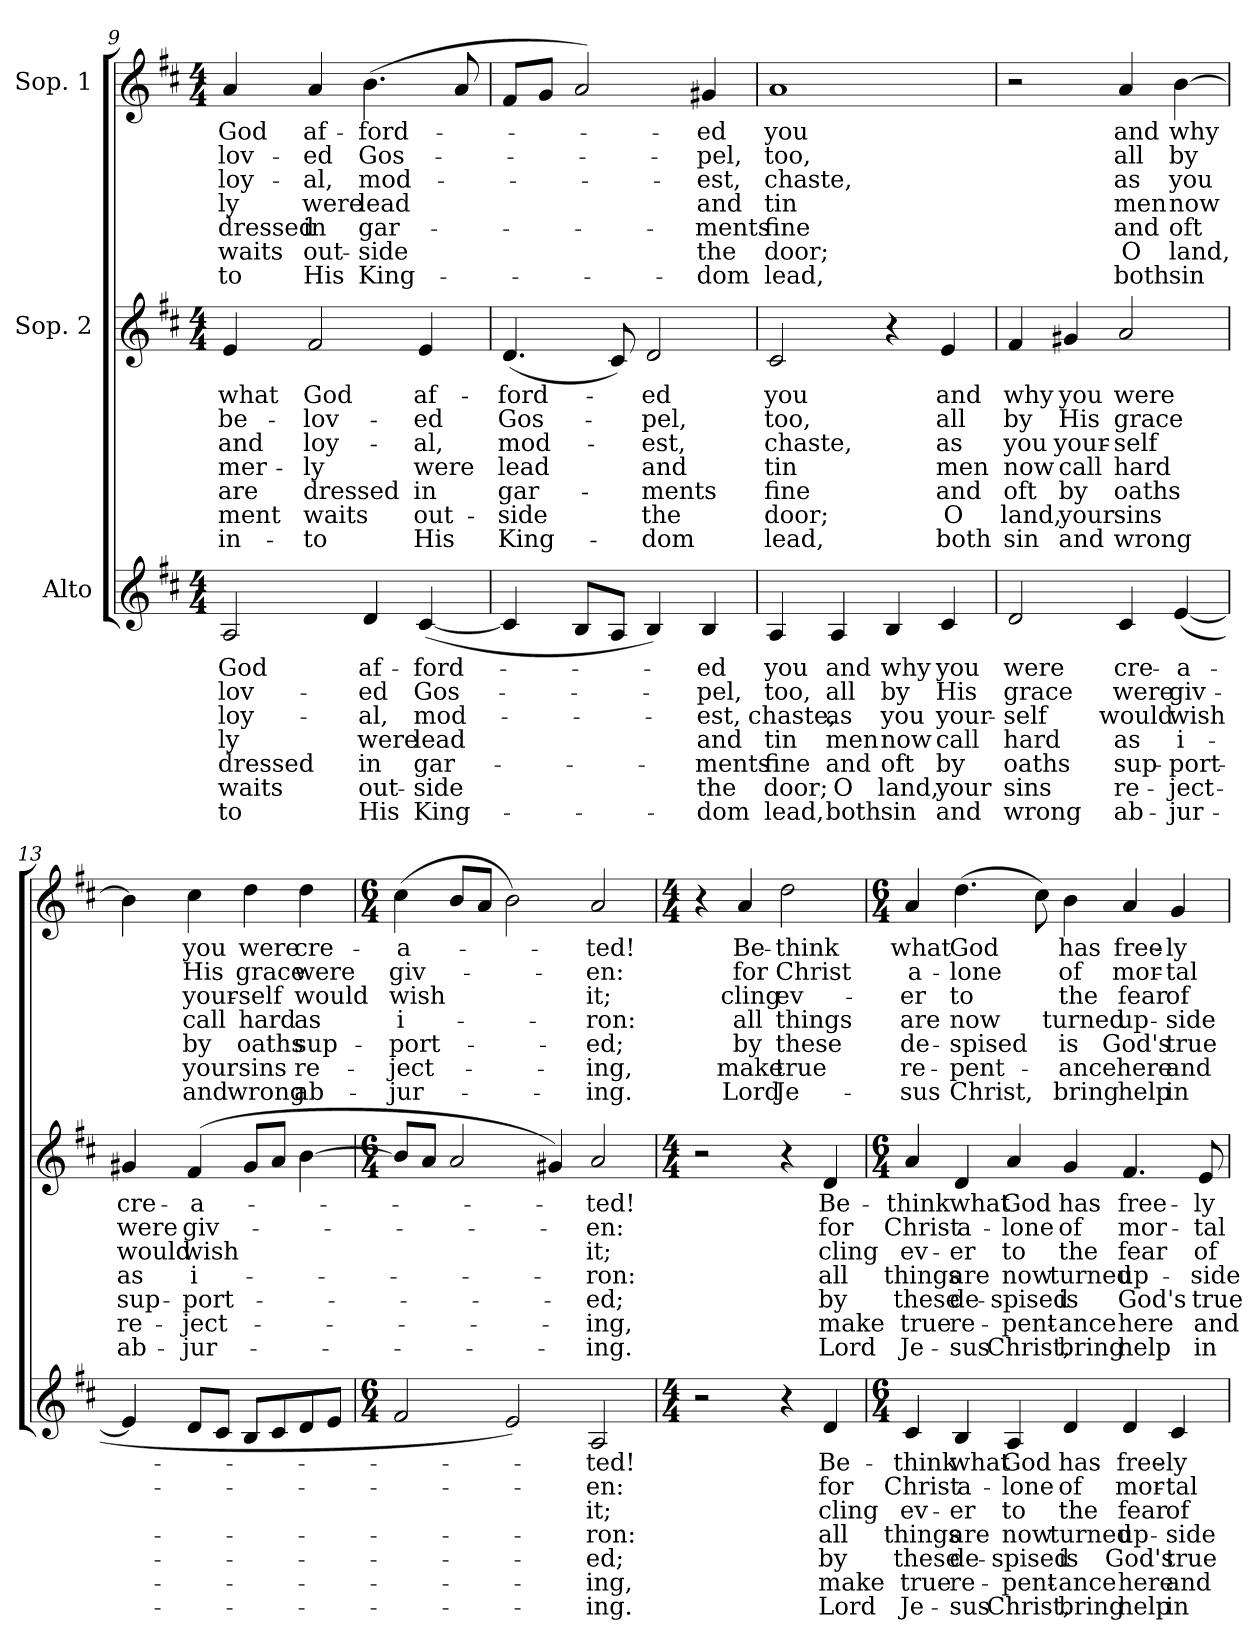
**kern	**text	**text	**text	**text	**text	**text	**text	**kern	**text	**text	**text	**text	**text	**text	**text	**kern	**text	**text	**text	**text	**text	**text	**text
*part3	*part3	*part3	*part3	*part3	*part3	*part3	*part3	*part2	*part2	*part2	*part2	*part2	*part2	*part2	*part2	*part1	*part1	*part1	*part1	*part1	*part1	*part1	*part1
*staff3	*staff3	*staff3	*staff3	*staff3	*staff3	*staff3	*staff3	*staff2	*staff2	*staff2	*staff2	*staff2	*staff2	*staff2	*staff2	*staff1	*staff1	*staff1	*staff1	*staff1	*staff1	*staff1	*staff1
*I"Alto	*	*	*	*	*	*	*	*I"Sop. 2	*	*	*	*	*	*	*	*I"Sop. 1	*	*	*	*	*	*	*
*clefG2	*	*	*	*	*	*	*	*clefG2	*	*	*	*	*	*	*	*clefG2	*	*	*	*	*	*	*
*k[f#c#]	*	*	*	*	*	*	*	*k[f#c#]	*	*	*	*	*	*	*	*k[f#c#]	*	*	*	*	*	*	*
*D:	*	*	*	*	*	*	*	*D:	*	*	*	*	*	*	*	*D:	*	*	*	*	*	*	*
*M4/4	*	*	*	*	*	*	*	*M4/4	*	*	*	*	*	*	*	*M4/4	*	*	*	*	*	*	*
=9	=9	=9	=9	=9	=9	=9	=9	=9	=9	=9	=9	=9	=9	=9	=9	=9	=9	=9	=9	=9	=9	=9	=9
!	!LO:LY:b	!LO:LY:b	!LO:LY:b	!LO:LY:b	!LO:LY:b	!LO:LY:b	!LO:LY:b	!	!LO:LY:b	!LO:LY:b	!LO:LY:b	!LO:LY:b	!LO:LY:b	!LO:LY:b	!LO:LY:b	!	!LO:LY:b	!LO:LY:b	!LO:LY:b	!LO:LY:b	!LO:LY:b	!LO:LY:b	!LO:LY:b
2A/	God	-lov-	loy-	-ly	dressed	waits	-to	4e/	what	-be-	and	-mer-	are	-ment	in-	4a/	God	-lov-	loy-	-ly	dressed	waits	-to
!	!	!	!	!	!	!	!	!	!LO:LY:b	!LO:LY:b	!LO:LY:b	!LO:LY:b	!LO:LY:b	!LO:LY:b	!LO:LY:b	!	!LO:LY:b	!LO:LY:b	!LO:LY:b	!LO:LY:b	!LO:LY:b	!LO:LY:b	!LO:LY:b
.	.	.	.	.	.	.	.	2f#/	God	-lov-	loy-	-ly	dressed	waits	-to	4a/	af-	-ed	-al,	were	in	out-	His
!	!LO:LY:b	!LO:LY:b	!LO:LY:b	!LO:LY:b	!LO:LY:b	!LO:LY:b	!LO:LY:b	!	!	!	!	!	!	!	!	!	!LO:LY:b	!LO:LY:b	!LO:LY:b	!LO:LY:b	!LO:LY:b	!LO:LY:b	!LO:LY:b
4d/	af-	-ed	-al,	were	in	out-	His	.	.	.	.	.	.	.	.	(>4.b\	-ford-	Gos-	mod-	lead	gar-	-side	King-
!	!LO:LY:b	!LO:LY:b	!LO:LY:b	!LO:LY:b	!LO:LY:b	!LO:LY:b	!LO:LY:b	!	!LO:LY:b	!LO:LY:b	!LO:LY:b	!LO:LY:b	!LO:LY:b	!LO:LY:b	!LO:LY:b	!	!	!	!	!	!	!	!
(<[4c#/	-ford-	Gos-	mod-	lead	gar-	-side	King-	4e/	af-	-ed	-al,	were	in	out-	His	.	.	.	.	.	.	.	.
.	.	.	.	.	.	.	.	.	.	.	.	.	.	.	.	8a/	.	.	.	.	.	.	.
=10	=10	=10	=10	=10	=10	=10	=10	=10	=10	=10	=10	=10	=10	=10	=10	=10	=10	=10	=10	=10	=10	=10	=10
!	!	!	!	!	!	!	!	!	!LO:LY:b	!LO:LY:b	!LO:LY:b	!LO:LY:b	!LO:LY:b	!LO:LY:b	!LO:LY:b	!	!	!	!	!	!	!	!
4c#/]	.	.	.	.	.	.	.	(<4.d/	-ford-	Gos-	mod-	lead	gar-	-side	King-	8f#/L	.	.	.	.	.	.	.
.	.	.	.	.	.	.	.	.	.	.	.	.	.	.	.	8g/J	.	.	.	.	.	.	.
8B/L	.	.	.	.	.	.	.	.	.	.	.	.	.	.	.	2a/)	.	.	.	.	.	.	.
8A/J	.	.	.	.	.	.	.	8c#/)	.	.	.	.	.	.	.	.	.	.	.	.	.	.	.
!	!	!	!	!	!	!	!	!	!LO:LY:b	!LO:LY:b	!LO:LY:b	!LO:LY:b	!LO:LY:b	!LO:LY:b	!LO:LY:b	!	!	!	!	!	!	!	!
4B/)	.	.	.	.	.	.	.	2d/	-ed	-pel,	-est,	and	-ments	the	-dom	.	.	.	.	.	.	.	.
!	!LO:LY:b	!LO:LY:b	!LO:LY:b	!LO:LY:b	!LO:LY:b	!LO:LY:b	!LO:LY:b	!	!	!	!	!	!	!	!	!	!LO:LY:b	!LO:LY:b	!LO:LY:b	!LO:LY:b	!LO:LY:b	!LO:LY:b	!LO:LY:b
4B/	-ed	-pel,	-est,	and	-ments	the	-dom	.	.	.	.	.	.	.	.	4g#X/	-ed	-pel,	-est,	and	-ments	the	-dom
!!LO:PB:g=z
=11	=11	=11	=11	=11	=11	=11	=11	=11	=11	=11	=11	=11	=11	=11	=11	=11	=11	=11	=11	=11	=11	=11	=11
!	!LO:LY:b	!LO:LY:b	!LO:LY:b	!LO:LY:b	!LO:LY:b	!LO:LY:b	!LO:LY:b	!	!LO:LY:b	!LO:LY:b	!LO:LY:b	!LO:LY:b	!LO:LY:b	!LO:LY:b	!LO:LY:b	!	!LO:LY:b	!LO:LY:b	!LO:LY:b	!LO:LY:b	!LO:LY:b	!LO:LY:b	!LO:LY:b
4A/	you	too,	chaste,	tin	fine	door;	lead,	2c#/	you	too,	chaste,	tin	fine	door;	lead,	1a	you	too,	chaste,	tin	fine	door;	lead,
!	!LO:LY:b	!LO:LY:b	!LO:LY:b	!LO:LY:b	!LO:LY:b	!LO:LY:b	!LO:LY:b	!	!	!	!	!	!	!	!	!	!	!	!	!	!	!	!
4A/	and	all	as	men	and	O	both	.	.	.	.	.	.	.	.	.	.	.	.	.	.	.	.
!	!LO:LY:b	!LO:LY:b	!LO:LY:b	!LO:LY:b	!LO:LY:b	!LO:LY:b	!LO:LY:b	!	!	!	!	!	!	!	!	!	!	!	!	!	!	!	!
4B/	why	by	you	now	oft	land,	sin	4r	.	.	.	.	.	.	.	.	.	.	.	.	.	.	.
!	!LO:LY:b	!LO:LY:b	!LO:LY:b	!LO:LY:b	!LO:LY:b	!LO:LY:b	!LO:LY:b	!	!LO:LY:b	!LO:LY:b	!LO:LY:b	!LO:LY:b	!LO:LY:b	!LO:LY:b	!LO:LY:b	!	!	!	!	!	!	!	!
4c#/	you	His	your-	call	by	your	and	4e/	and	all	as	men	and	O	both	.	.	.	.	.	.	.	.
=12	=12	=12	=12	=12	=12	=12	=12	=12	=12	=12	=12	=12	=12	=12	=12	=12	=12	=12	=12	=12	=12	=12	=12
!	!LO:LY:b	!LO:LY:b	!LO:LY:b	!LO:LY:b	!LO:LY:b	!LO:LY:b	!LO:LY:b	!	!LO:LY:b	!LO:LY:b	!LO:LY:b	!LO:LY:b	!LO:LY:b	!LO:LY:b	!LO:LY:b	!	!	!	!	!	!	!	!
2d/	were	grace	-self	hard	oaths	sins	wrong	4f#/	why	by	you	now	oft	land,	sin	2r	.	.	.	.	.	.	.
!	!	!	!	!	!	!	!	!	!LO:LY:b	!LO:LY:b	!LO:LY:b	!LO:LY:b	!LO:LY:b	!LO:LY:b	!LO:LY:b	!	!	!	!	!	!	!	!
.	.	.	.	.	.	.	.	4g#X/	you	His	your-	call	by	your	and	.	.	.	.	.	.	.	.
!	!LO:LY:b	!LO:LY:b	!LO:LY:b	!LO:LY:b	!LO:LY:b	!LO:LY:b	!LO:LY:b	!	!LO:LY:b	!LO:LY:b	!LO:LY:b	!LO:LY:b	!LO:LY:b	!LO:LY:b	!LO:LY:b	!	!LO:LY:b	!LO:LY:b	!LO:LY:b	!LO:LY:b	!LO:LY:b	!LO:LY:b	!LO:LY:b
4c#/	cre-	were	would	as	sup-	re-	ab-	2a/	were	grace	-self	hard	oaths	sins	wrong	4a/	and	all	as	men	and	O	both
!	!LO:LY:b	!LO:LY:b	!LO:LY:b	!LO:LY:b	!LO:LY:b	!LO:LY:b	!LO:LY:b	!	!	!	!	!	!	!	!	!	!LO:LY:b	!LO:LY:b	!LO:LY:b	!LO:LY:b	!LO:LY:b	!LO:LY:b	!LO:LY:b
(<[4e/	-a-	giv-	wish	i-	-port-	-ject-	-jur-	.	.	.	.	.	.	.	.	[4b\	why	by	you	now	oft	land,	sin
=13	=13	=13	=13	=13	=13	=13	=13	=13	=13	=13	=13	=13	=13	=13	=13	=13	=13	=13	=13	=13	=13	=13	=13
!	!	!	!	!	!	!	!	!	!LO:LY:b	!LO:LY:b	!LO:LY:b	!LO:LY:b	!LO:LY:b	!LO:LY:b	!LO:LY:b	!	!	!	!	!	!	!	!
4e/]	.	.	.	.	.	.	.	4g#X/	cre-	were	would	as	sup-	re-	ab-	4b\]	.	.	.	.	.	.	.
!	!	!	!	!	!	!	!	!	!LO:LY:b	!LO:LY:b	!LO:LY:b	!LO:LY:b	!LO:LY:b	!LO:LY:b	!LO:LY:b	!	!LO:LY:b	!LO:LY:b	!LO:LY:b	!LO:LY:b	!LO:LY:b	!LO:LY:b	!LO:LY:b
8d/L	.	.	.	.	.	.	.	(>4f#/	-a-	giv-	wish	i-	-port-	-ject-	-jur-	4cc#\	you	His	your-	call	by	your	and
8c#/J	.	.	.	.	.	.	.	.	.	.	.	.	.	.	.	.	.	.	.	.	.	.	.
!	!	!	!	!	!	!	!	!	!	!	!	!	!	!	!	!	!LO:LY:b	!LO:LY:b	!LO:LY:b	!LO:LY:b	!LO:LY:b	!LO:LY:b	!LO:LY:b
8B/L	.	.	.	.	.	.	.	8g#/L	.	.	.	.	.	.	.	4dd\	were	grace	-self	hard	oaths	sins	wrong
8c#/	.	.	.	.	.	.	.	8a/J	.	.	.	.	.	.	.	.	.	.	.	.	.	.	.
!	!	!	!	!	!	!	!	!	!	!	!	!	!	!	!	!	!LO:LY:b	!LO:LY:b	!LO:LY:b	!LO:LY:b	!LO:LY:b	!LO:LY:b	!LO:LY:b
8d/	.	.	.	.	.	.	.	[4b\	.	.	.	.	.	.	.	4dd\	cre-	were	would	as	sup-	re-	ab-
8e/J	.	.	.	.	.	.	.	.	.	.	.	.	.	.	.	.	.	.	.	.	.	.	.
!!LO:LB:g=z
=14	=14	=14	=14	=14	=14	=14	=14	=14	=14	=14	=14	=14	=14	=14	=14	=14	=14	=14	=14	=14	=14	=14	=14
*M6/4	*	*	*	*	*	*	*	*M6/4	*	*	*	*	*	*	*	*M6/4	*	*	*	*	*	*	*
!	!	!	!	!	!	!	!	!	!	!	!	!	!	!	!	!	!LO:LY:b	!LO:LY:b	!LO:LY:b	!LO:LY:b	!LO:LY:b	!LO:LY:b	!LO:LY:b
2f#/	.	.	.	.	.	.	.	8b/L]	.	.	.	.	.	.	.	(>4cc#\	-a-	giv-	wish	i-	-port-	-ject-	-jur-
.	.	.	.	.	.	.	.	8a/J	.	.	.	.	.	.	.	.	.	.	.	.	.	.	.
.	.	.	.	.	.	.	.	2a/	.	.	.	.	.	.	.	8b/L	.	.	.	.	.	.	.
.	.	.	.	.	.	.	.	.	.	.	.	.	.	.	.	8a/J	.	.	.	.	.	.	.
2e/)	.	.	.	.	.	.	.	.	.	.	.	.	.	.	.	2b\)	.	.	.	.	.	.	.
.	.	.	.	.	.	.	.	4g#X/)	.	.	.	.	.	.	.	.	.	.	.	.	.	.	.
!	!LO:LY:b	!LO:LY:b	!LO:LY:b	!LO:LY:b	!LO:LY:b	!LO:LY:b	!LO:LY:b	!	!LO:LY:b	!LO:LY:b	!LO:LY:b	!LO:LY:b	!LO:LY:b	!LO:LY:b	!LO:LY:b	!	!LO:LY:b	!LO:LY:b	!LO:LY:b	!LO:LY:b	!LO:LY:b	!LO:LY:b	!LO:LY:b
2A/	-ted!	-en:	it;	-ron:	-ed;	-ing,	-ing.	2a/	-ted!	-en:	it;	-ron:	-ed;	-ing,	-ing.	2a/	-ted!	-en:	it;	-ron:	-ed;	-ing,	-ing.
=15	=15	=15	=15	=15	=15	=15	=15	=15	=15	=15	=15	=15	=15	=15	=15	=15	=15	=15	=15	=15	=15	=15	=15
*M4/4	*	*	*	*	*	*	*	*M4/4	*	*	*	*	*	*	*	*M4/4	*	*	*	*	*	*	*
2r	.	.	.	.	.	.	.	2r	.	.	.	.	.	.	.	4r	.	.	.	.	.	.	.
!	!	!	!	!	!	!	!	!	!	!	!	!	!	!	!	!	!LO:LY:b	!LO:LY:b	!LO:LY:b	!LO:LY:b	!LO:LY:b	!LO:LY:b	!LO:LY:b
.	.	.	.	.	.	.	.	.	.	.	.	.	.	.	.	4a/	Be-	for	cling	all	by	make	Lord
!	!	!	!	!	!	!	!	!	!	!	!	!	!	!	!	!	!LO:LY:b	!LO:LY:b	!LO:LY:b	!LO:LY:b	!LO:LY:b	!LO:LY:b	!LO:LY:b
4r	.	.	.	.	.	.	.	4r	.	.	.	.	.	.	.	2dd\	-think	Christ	ev-	things	these	true	Je-
!	!LO:LY:b	!LO:LY:b	!LO:LY:b	!LO:LY:b	!LO:LY:b	!LO:LY:b	!LO:LY:b	!	!LO:LY:b	!LO:LY:b	!LO:LY:b	!LO:LY:b	!LO:LY:b	!LO:LY:b	!LO:LY:b	!	!	!	!	!	!	!	!
4d/	Be-	for	cling	all	by	make	Lord	4d/	Be-	for	cling	all	by	make	Lord	.	.	.	.	.	.	.	.
=16	=16	=16	=16	=16	=16	=16	=16	=16	=16	=16	=16	=16	=16	=16	=16	=16	=16	=16	=16	=16	=16	=16	=16
*M6/4	*	*	*	*	*	*	*	*M6/4	*	*	*	*	*	*	*	*M6/4	*	*	*	*	*	*	*
!	!LO:LY:b	!LO:LY:b	!LO:LY:b	!LO:LY:b	!LO:LY:b	!LO:LY:b	!LO:LY:b	!	!LO:LY:b	!LO:LY:b	!LO:LY:b	!LO:LY:b	!LO:LY:b	!LO:LY:b	!LO:LY:b	!	!LO:LY:b	!LO:LY:b	!LO:LY:b	!LO:LY:b	!LO:LY:b	!LO:LY:b	!LO:LY:b
4c#/	-think	Christ	ev-	things	these	true	Je-	4a/	-think	Christ	ev-	things	these	true	Je-	4a/	what	a-	-er	are	de-	re-	-sus
!	!LO:LY:b	!LO:LY:b	!LO:LY:b	!LO:LY:b	!LO:LY:b	!LO:LY:b	!LO:LY:b	!	!LO:LY:b	!LO:LY:b	!LO:LY:b	!LO:LY:b	!LO:LY:b	!LO:LY:b	!LO:LY:b	!	!LO:LY:b	!LO:LY:b	!LO:LY:b	!LO:LY:b	!LO:LY:b	!LO:LY:b	!LO:LY:b
4B/	what	a-	-er	are	de-	re-	-sus	4d/	what	a-	-er	are	de-	re-	-sus	(>4.dd\	God	-lone	to	now	-spised	-pent-	Christ,
!	!LO:LY:b	!LO:LY:b	!LO:LY:b	!LO:LY:b	!LO:LY:b	!LO:LY:b	!LO:LY:b	!	!LO:LY:b	!LO:LY:b	!LO:LY:b	!LO:LY:b	!LO:LY:b	!LO:LY:b	!LO:LY:b	!	!	!	!	!	!	!	!
4A/	God	-lone	to	now	-spised	-pent-	Christ,	4a/	God	-lone	to	now	-spised	-pent-	Christ,	.	.	.	.	.	.	.	.
.	.	.	.	.	.	.	.	.	.	.	.	.	.	.	.	8cc#\)	.	.	.	.	.	.	.
!	!LO:LY:b	!LO:LY:b	!LO:LY:b	!LO:LY:b	!LO:LY:b	!LO:LY:b	!LO:LY:b	!	!LO:LY:b	!LO:LY:b	!LO:LY:b	!LO:LY:b	!LO:LY:b	!LO:LY:b	!LO:LY:b	!	!LO:LY:b	!LO:LY:b	!LO:LY:b	!LO:LY:b	!LO:LY:b	!LO:LY:b	!LO:LY:b
4d/	has	of	the	turned	is	-ance	bring	4g/	has	of	the	turned	is	-ance	bring	4b\	has	of	the	turned	is	-ance	bring
!	!LO:LY:b	!LO:LY:b	!LO:LY:b	!LO:LY:b	!LO:LY:b	!LO:LY:b	!LO:LY:b	!	!LO:LY:b	!LO:LY:b	!LO:LY:b	!LO:LY:b	!LO:LY:b	!LO:LY:b	!LO:LY:b	!	!LO:LY:b	!LO:LY:b	!LO:LY:b	!LO:LY:b	!LO:LY:b	!LO:LY:b	!LO:LY:b
4d/	free-	mor-	fear	up-	God's	here	help	4.f#/	free-	mor-	fear	up-	God's	here	help	4a/	free-	mor-	fear	up-	God's	here	help
!	!LO:LY:b	!LO:LY:b	!LO:LY:b	!LO:LY:b	!LO:LY:b	!LO:LY:b	!LO:LY:b	!	!	!	!	!	!	!	!	!	!LO:LY:b	!LO:LY:b	!LO:LY:b	!LO:LY:b	!LO:LY:b	!LO:LY:b	!LO:LY:b
4c#/	-ly	-tal	of	-side	true	and	in	.	.	.	.	.	.	.	.	4g/	-ly	-tal	of	-side	true	and	in
!	!	!	!	!	!	!	!	!	!LO:LY:b	!LO:LY:b	!LO:LY:b	!LO:LY:b	!LO:LY:b	!LO:LY:b	!LO:LY:b	!	!	!	!	!	!	!	!
.	.	.	.	.	.	.	.	8e/	-ly	-tal	of	-side	true	and	in	.	.	.	.	.	.	.	.
=	=	=	=	=	=	=	=	=	=	=	=	=	=	=	=	=	=	=	=	=	=	=	=
*-	*-	*-	*-	*-	*-	*-	*-	*-	*-	*-	*-	*-	*-	*-	*-	*-	*-	*-	*-	*-	*-	*-	*-
